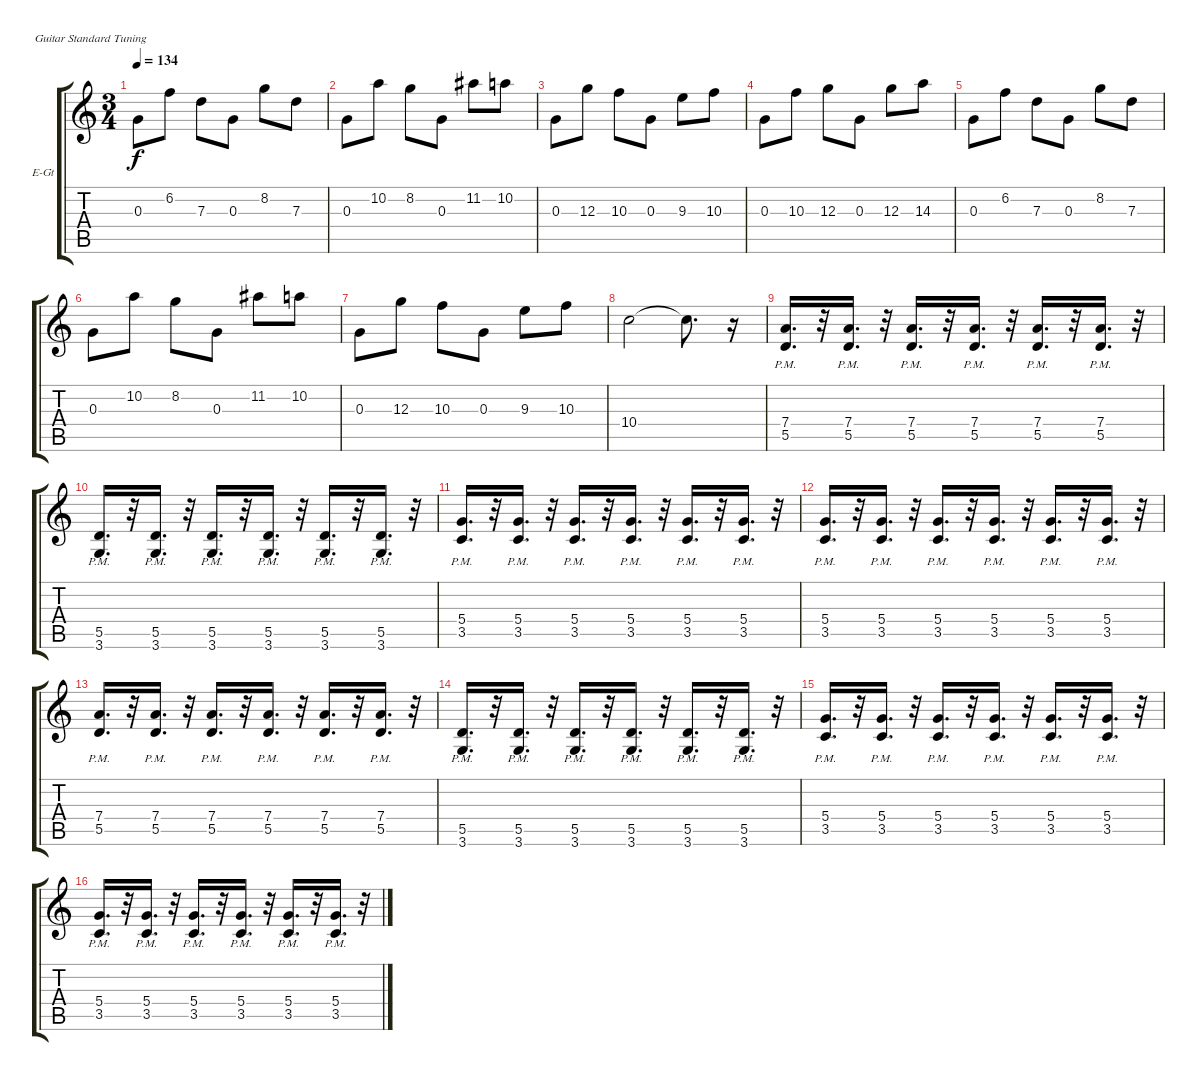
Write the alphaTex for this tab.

\bracketExtendMode groupsimilarinstruments
\firstSystemTrackNameOrientation horizontal
\otherSystemsTrackNameOrientation horizontal
\track ("Guitar" "E-Gt") {instrument overdrivenguitar}
\staff {score tabs}
\tuning (E4 B3 G3 D3 A2 E2)
\ts (3 4)
\tempo 134
\clef g2
\ks c
0.3.8{dy f} 6.2.8 7.3.8 0.3.8 8.2.8 7.3.8 |
0.3.8 10.2.8 8.2.8 0.3.8 11.2.8 10.2.8 |
0.3.8 12.3.8 10.3.8 0.3.8 9.3.8 10.3.8 |
0.3.8 10.3.8 12.3.8 0.3.8 12.3.8 14.3.8 |
0.3.8 6.2.8 7.3.8 0.3.8 8.2.8 7.3.8 |
0.3.8 10.2.8 8.2.8 0.3.8 11.2.8 10.2.8 |
0.3.8 12.3.8 10.3.8 0.3.8 9.3.8 10.3.8 |
10.4.2 10.4{t}.8{d} r.16 |
(7.4{pm} 5.5{pm}).16{d} r.32 (7.4{pm} 5.5{pm}).16{d} r.32 (7.4{pm} 5.5{pm}).16{d} r.32 (7.4{pm} 5.5{pm}).16{d} r.32 (7.4{pm} 5.5{pm}).16{d} r.32 (7.4{pm} 5.5{pm}).16{d} r.32 |
(5.5{pm} 3.6{pm}).16{d} r.32 (5.5{pm} 3.6{pm}).16{d} r.32 (5.5{pm} 3.6{pm}).16{d} r.32 (5.5{pm} 3.6{pm}).16{d} r.32 (5.5{pm} 3.6{pm}).16{d} r.32 (5.5{pm} 3.6{pm}).16{d} r.32 |
(5.4{pm} 3.5{pm}).16{d} r.32 (5.4{pm} 3.5{pm}).16{d} r.32 (5.4{pm} 3.5{pm}).16{d} r.32 (5.4{pm} 3.5{pm}).16{d} r.32 (5.4{pm} 3.5{pm}).16{d} r.32 (5.4{pm} 3.5{pm}).16{d} r.32 |
(5.4{pm} 3.5{pm}).16{d} r.32 (5.4{pm} 3.5{pm}).16{d} r.32 (5.4{pm} 3.5{pm}).16{d} r.32 (5.4{pm} 3.5{pm}).16{d} r.32 (5.4{pm} 3.5{pm}).16{d} r.32 (5.4{pm} 3.5{pm}).16{d} r.32 |
(7.4{pm} 5.5{pm}).16{d} r.32 (7.4{pm} 5.5{pm}).16{d} r.32 (7.4{pm} 5.5{pm}).16{d} r.32 (7.4{pm} 5.5{pm}).16{d} r.32 (7.4{pm} 5.5{pm}).16{d} r.32 (7.4{pm} 5.5{pm}).16{d} r.32 |
(5.5{pm} 3.6{pm}).16{d} r.32 (5.5{pm} 3.6{pm}).16{d} r.32 (5.5{pm} 3.6{pm}).16{d} r.32 (5.5{pm} 3.6{pm}).16{d} r.32 (5.5{pm} 3.6{pm}).16{d} r.32 (5.5{pm} 3.6{pm}).16{d} r.32 |
(5.4{pm} 3.5{pm}).16{d} r.32 (5.4{pm} 3.5{pm}).16{d} r.32 (5.4{pm} 3.5{pm}).16{d} r.32 (5.4{pm} 3.5{pm}).16{d} r.32 (5.4{pm} 3.5{pm}).16{d} r.32 (5.4{pm} 3.5{pm}).16{d} r.32 |
(5.4{pm} 3.5{pm}).16{d} r.32 (5.4{pm} 3.5{pm}).16{d} r.32 (5.4{pm} 3.5{pm}).16{d} r.32 (5.4{pm} 3.5{pm}).16{d} r.32 (5.4{pm} 3.5{pm}).16{d} r.32 (5.4{pm} 3.5{pm}).16{d} r.32
